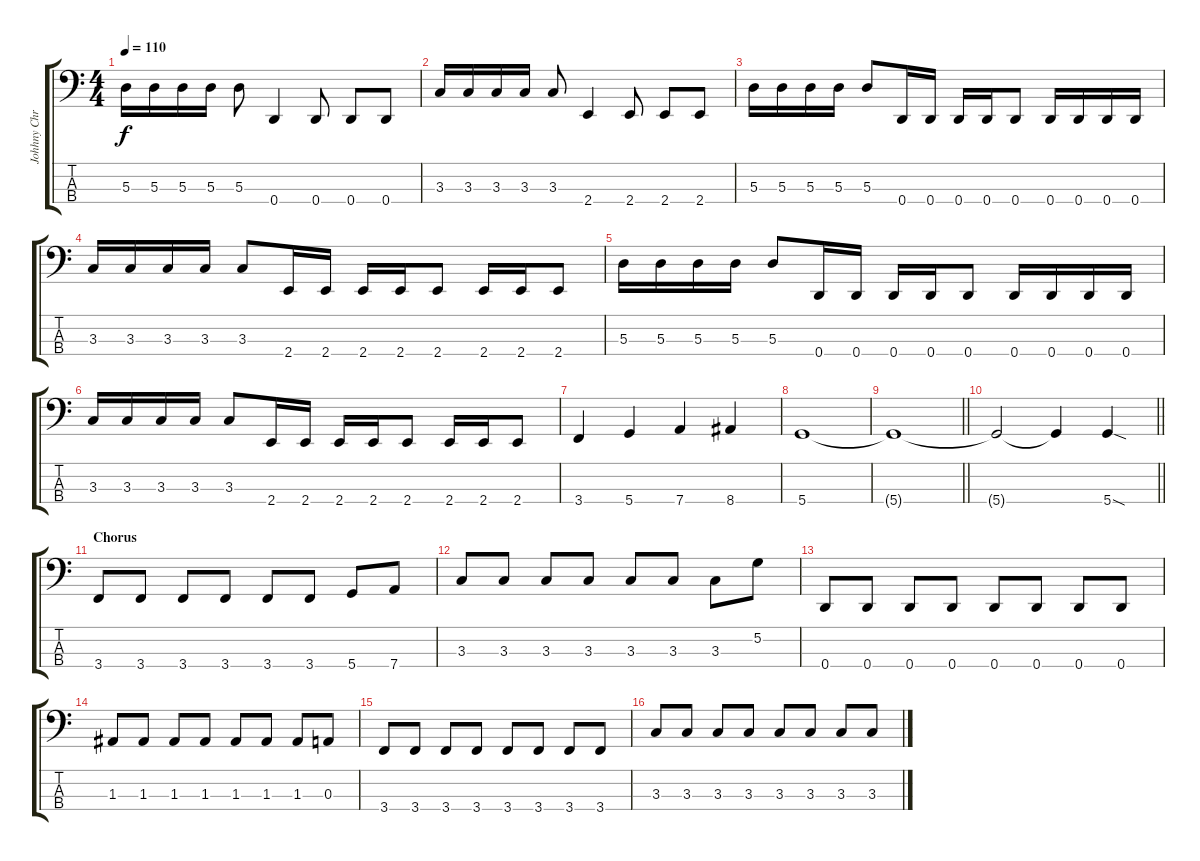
\track ("Johhny Christ - Bass" "Johhny Chr") {instrument electricbasspick}
\staff {score tabs}
\tuning (G2 D2 A1 D1) {hide}
\ts (4 4)
\tempo 110
\clef f4
\ks c
5.3.16{dy f} 5.3.16 5.3.16 5.3.16 5.3.8 0.4.4 0.4.8 0.4.8 0.4.8 |
3.3.16 3.3.16 3.3.16 3.3.16 3.3.8 2.4.4 2.4.8 2.4.8 2.4.8 |
5.3.16 5.3.16 5.3.16 5.3.16 5.3.8 0.4.16 0.4.16 0.4.16 0.4.16 0.4.8 0.4.16 0.4.16 0.4.16 0.4.16 |
3.3.16 3.3.16 3.3.16 3.3.16 3.3.8 2.4.16 2.4.16 2.4.16 2.4.16 2.4.8 2.4.16 2.4.16 2.4.8 |
5.3.16 5.3.16 5.3.16 5.3.16 5.3.8 0.4.16 0.4.16 0.4.16 0.4.16 0.4.8 0.4.16 0.4.16 0.4.16 0.4.16 |
3.3.16 3.3.16 3.3.16 3.3.16 3.3.8 2.4.16 2.4.16 2.4.16 2.4.16 2.4.8 2.4.16 2.4.16 2.4.8 |
3.4.4 5.4.4 7.4.4 8.4.4 |
5.4.1 |
\barLineRight lightlight
5.4{t}.1 |
\barLineRight lightlight
5.4{t}.2 5.4{t}.4 5.4{sod}.4 |
\section ("" "Chorus")
3.4.8 3.4.8 3.4.8 3.4.8 3.4.8 3.4.8 5.4.8 7.4.8 |
3.3.8 3.3.8 3.3.8 3.3.8 3.3.8 3.3.8 3.3.8 5.2.8 |
0.4.8 0.4.8 0.4.8 0.4.8 0.4.8 0.4.8 0.4.8 0.4.8 |
1.3.8 1.3.8 1.3.8 1.3.8 1.3.8 1.3.8 1.3.8 0.3.8 |
3.4.8 3.4.8 3.4.8 3.4.8 3.4.8 3.4.8 3.4.8 3.4.8 |
3.3.8 3.3.8 3.3.8 3.3.8 3.3.8 3.3.8 3.3.8 3.3.8
